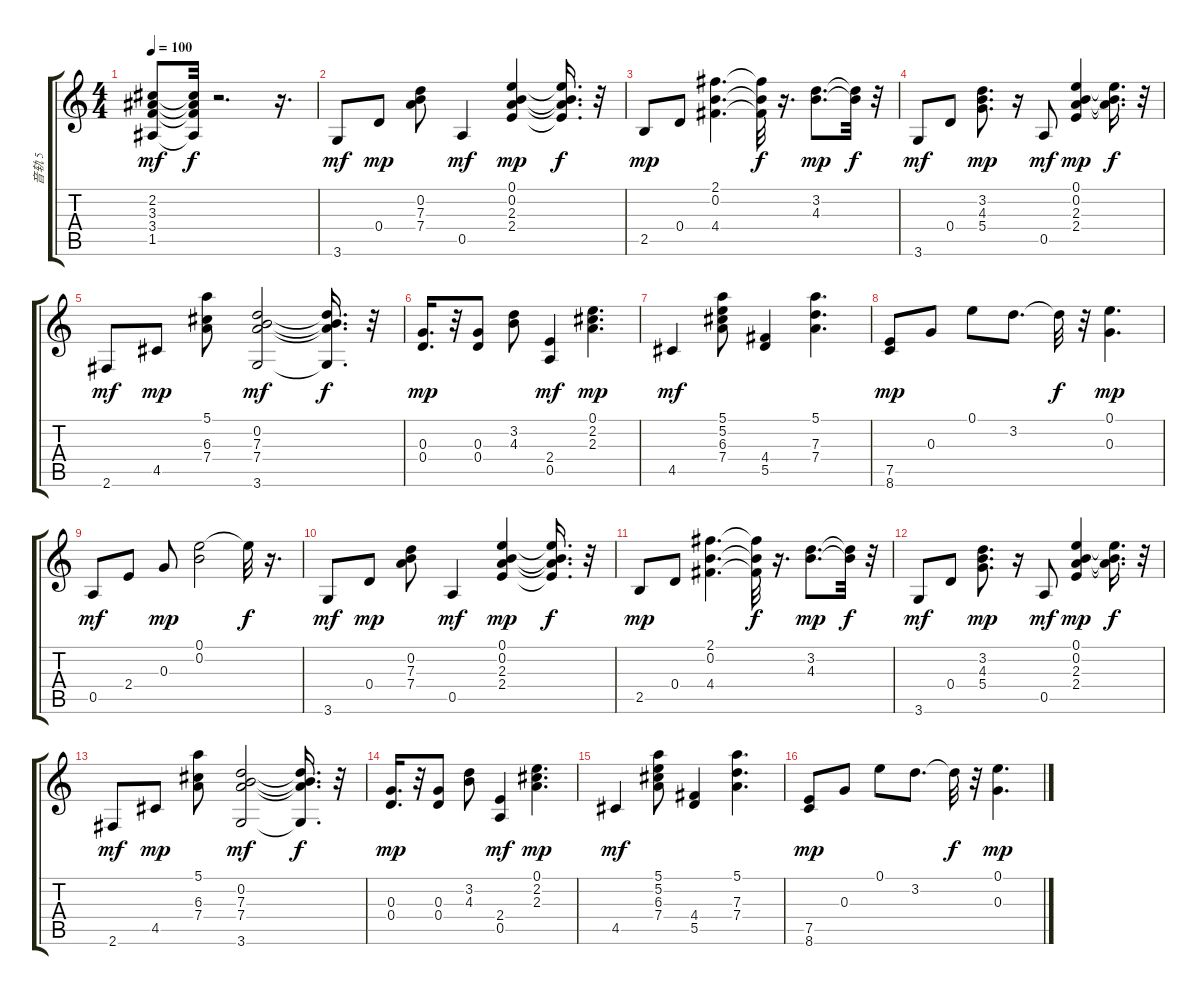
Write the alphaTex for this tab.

\track ("音轨 5" "音轨 5") {instrument acousticguitarsteel}
\staff {score tabs}
\tuning (E4 B3 G3 D3 A2 E2) {hide}
\ts (4 4)
\tempo 100
\clef g2
\ks c
(2.2 3.3 3.4 1.5).8{txt "" dy mf} (2.2{t} 3.3{t} 3.4{t} 1.5{t}).32{dy f} r.2{d} r.16{d} |
3.6.8{dy mf} 0.4.8{dy mp} (0.2 7.3 7.4).8 0.5.4{dy mf} (0.1 0.2 2.3 2.4).4{dy mp} (0.1{t} 0.2{t} 2.3{t} 2.4{t}).16{d dy f} r.32 |
2.5.8{dy mp} 0.4.8 (2.1 0.2 4.4).4{d} (2.1{t} 0.2{t} 4.4{t}).32{dy f} r.16{d} (3.2 4.3).8{d dy mp} (3.2{t} 4.3{t}).32{dy f} r.32 |
3.6.8{dy mf} 0.4.8 (3.2 4.3 5.4).8{d dy mp} r.16 0.5.8{dy mf} (0.1 0.2 2.3 2.4).4{dy mp} (0.1{t} 0.2{t} 2.3{t}).16{d dy f} r.32 |
2.6.8{dy mf} 4.5.8{dy mp} (5.1 6.3 7.4).8 (0.2 7.3 7.4 3.6).2{dy mf} (0.2{t} 7.3{t} 7.4{t} 3.6{t}).16{d dy f} r.32 |
(0.3 0.4).16{d dy mp} r.32 (0.3 0.4).8 (3.2 4.3).8 (2.4 0.5).4{dy mf} (0.1 2.2 2.3).4{d dy mp} |
4.5.4{dy mf} (5.1 5.2 6.3 7.4).8 (4.4 5.5).4 (5.1 7.3 7.4).4{d} |
(7.5 8.6).8{dy mp} 0.3.8 0.1.8 3.2.8{d} 3.2{t}.32{dy f} r.32 (0.1 0.3).4{d dy mp} |
0.5.8{dy mf} 2.4.8 0.3.8{dy mp} (0.1 0.2).2 0.1{t}.32{dy f} r.16{d} |
3.6.8{dy mf} 0.4.8{dy mp} (0.2 7.3 7.4).8 0.5.4{dy mf} (0.1 0.2 2.3 2.4).4{dy mp} (0.1{t} 0.2{t} 2.3{t} 2.4{t}).16{d dy f} r.32 |
2.5.8{dy mp} 0.4.8 (2.1 0.2 4.4).4{d} (2.1{t} 0.2{t} 4.4{t}).32{dy f} r.16{d} (3.2 4.3).8{d dy mp} (3.2{t} 4.3{t}).32{dy f} r.32 |
3.6.8{dy mf} 0.4.8 (3.2 4.3 5.4).8{d dy mp} r.16 0.5.8{dy mf} (0.1 0.2 2.3 2.4).4{dy mp} (0.1{t} 0.2{t} 2.3{t}).16{d dy f} r.32 |
2.6.8{txt "" dy mf} 4.5.8{dy mp} (5.1 6.3 7.4).8 (0.2 7.3 7.4 3.6).2{dy mf} (0.2{t} 7.3{t} 7.4{t} 3.6{t}).16{d dy f} r.32 |
(0.3 0.4).16{d dy mp} r.32 (0.3 0.4).8 (3.2 4.3).8 (2.4 0.5).4{dy mf} (0.1 2.2 2.3).4{d dy mp} |
4.5.4{dy mf} (5.1 5.2 6.3 7.4).8 (4.4 5.5).4 (5.1 7.3 7.4).4{d} |
(7.5 8.6).8{dy mp} 0.3.8 0.1.8 3.2.8{d} 3.2{t}.32{dy f} r.32 (0.1 0.3).4{d dy mp}
